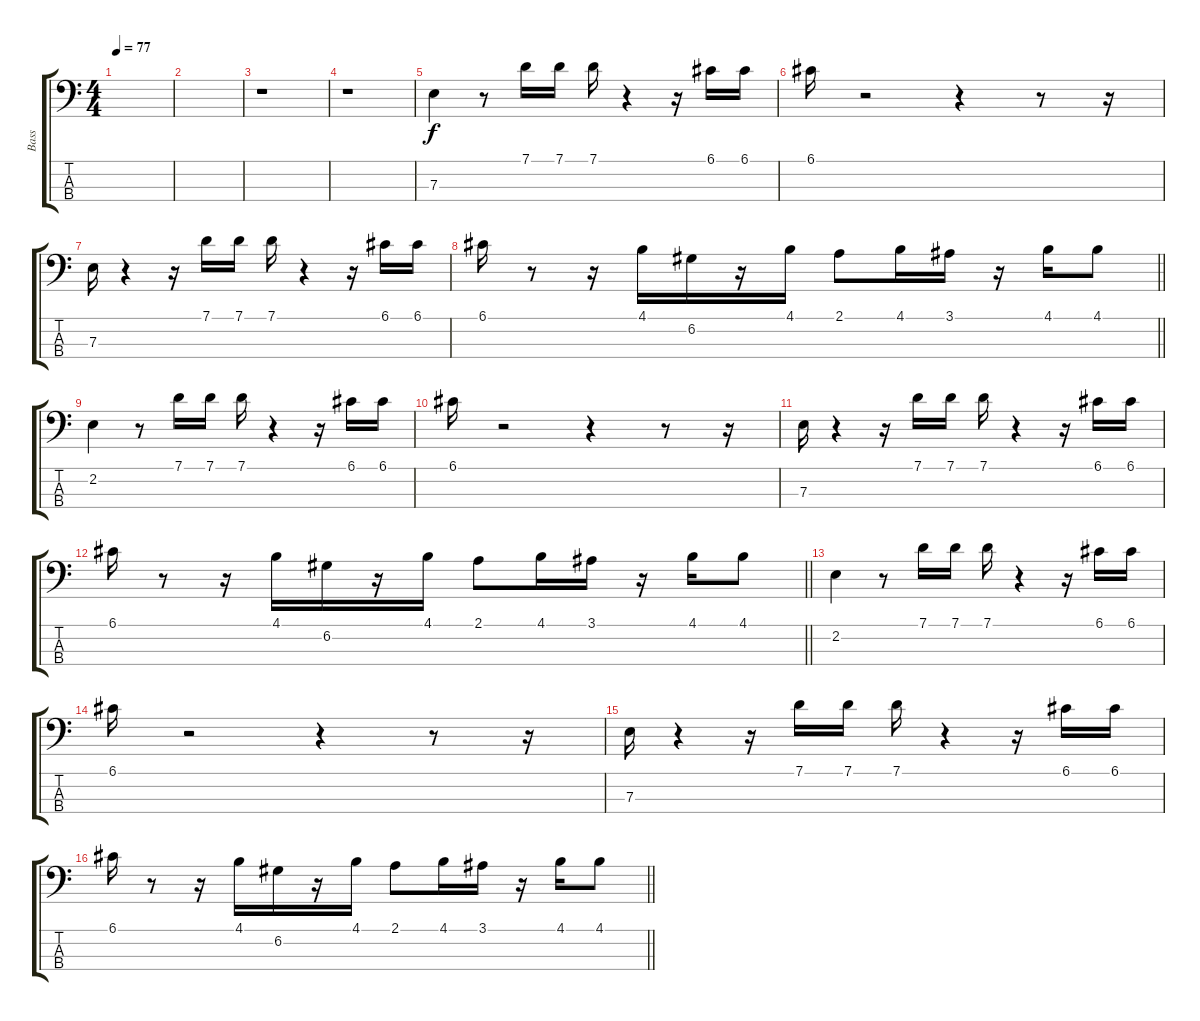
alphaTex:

\track ("Bass" "Bass") {instrument electricbassfinger}
\staff {score tabs}
\tuning (G2 D2 A1 E1) {hide}
\ts (4 4)
\tempo 77
\clef f4
\ks c
|
|
r.1 |
r.1 |
7.3.4 r.8 7.1.16 7.1.16 7.1.16 r.4 r.16 6.1.16 6.1.16 |
6.1.16 r.2 r.4 r.8 r.16 |
7.3.16 r.4 r.16 7.1.16 7.1.16 7.1.16 r.4 r.16 6.1.16 6.1.16 |
\barLineRight lightlight
6.1.16 r.8 r.16 4.1.16 6.2.16 r.16 4.1.16 2.1.8 4.1.16 3.1.16 r.16 4.1.16 4.1.8 |
2.2.4 r.8 7.1.16 7.1.16 7.1.16 r.4 r.16 6.1.16 6.1.16 |
6.1.16 r.2 r.4 r.8 r.16 |
7.3.16 r.4 r.16 7.1.16 7.1.16 7.1.16 r.4 r.16 6.1.16 6.1.16 |
\barLineRight lightlight
6.1.16 r.8 r.16 4.1.16 6.2.16 r.16 4.1.16 2.1.8 4.1.16 3.1.16 r.16 4.1.16 4.1.8 |
2.2.4 r.8 7.1.16 7.1.16 7.1.16 r.4 r.16 6.1.16 6.1.16 |
6.1.16 r.2 r.4 r.8 r.16 |
7.3.16 r.4 r.16 7.1.16 7.1.16 7.1.16 r.4 r.16 6.1.16 6.1.16 |
\barLineRight lightlight
6.1.16 r.8 r.16 4.1.16 6.2.16 r.16 4.1.16 2.1.8 4.1.16 3.1.16 r.16 4.1.16 4.1.8
